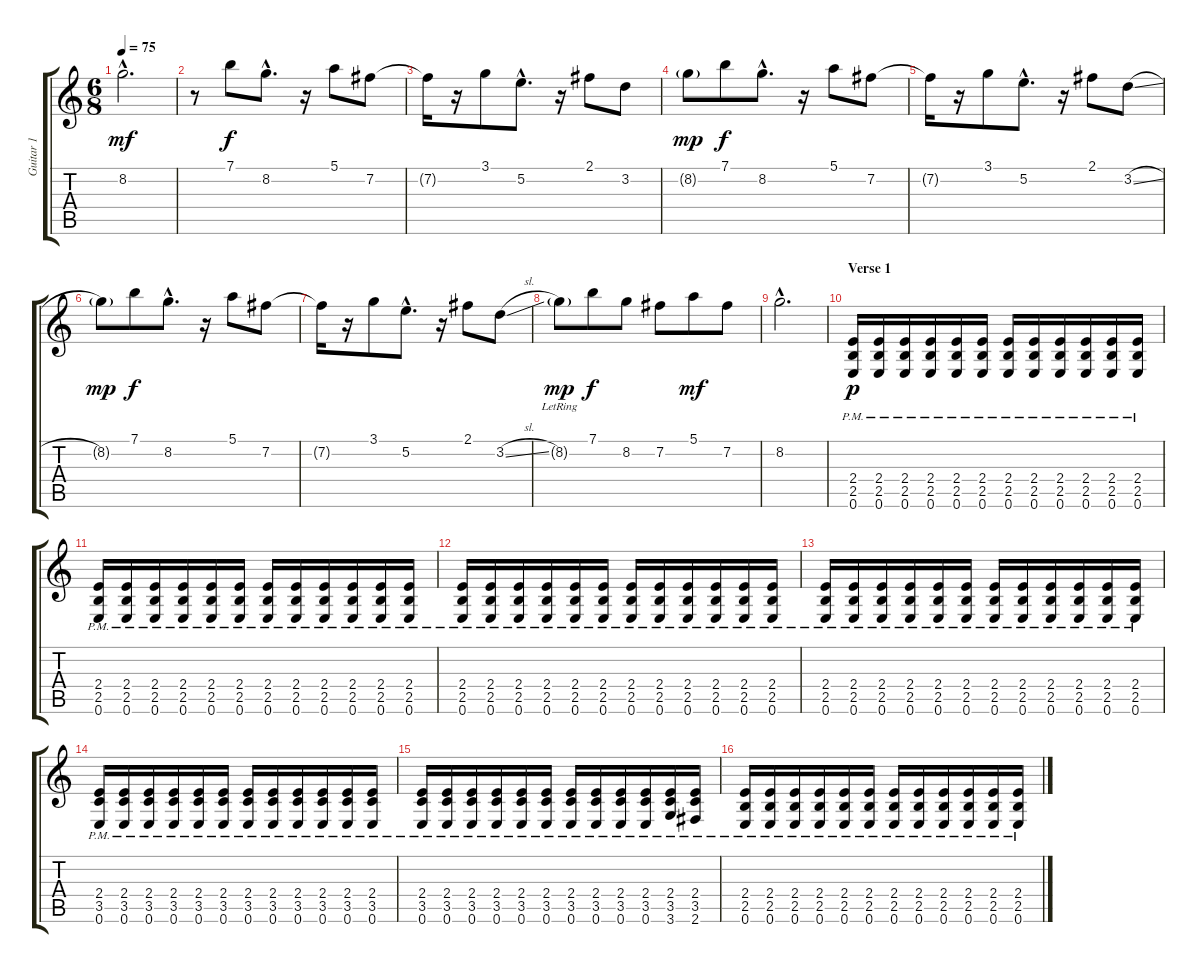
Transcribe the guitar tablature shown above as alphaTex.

\track ("Guitar 1" "Guitar 1") {instrument distortionguitar}
\staff {score tabs}
\tuning (E4 B3 G3 D3 A2 E2) {hide}
\ts (6 8)
\tempo 75
\clef g2
\ks c
8.2{hac}.2{d dy mf} |
r.8 7.1.8{dy f} 8.2{hac}.8{d} r.16 5.1.8 7.2.8 |
7.2{t}.16 r.16 3.1.8 5.2{hac}.8{d} r.16 2.1.8 3.2.8 |
8.2{g}.8{dy mp} 7.1.8{dy f} 8.2{hac}.8{d} r.16 5.1.8 7.2.8 |
7.2{t}.16 r.16 3.1.8 5.2{hac}.8{d} r.16 2.1.8 3.2{sl}.8 |
8.2{g}.8{dy mp} 7.1.8{dy f} 8.2{hac}.8{d} r.16 5.1.8 7.2.8 |
7.2{t}.16 r.16 3.1.8 5.2{hac}.8{d} r.16 2.1.8 3.2{sl}.8 |
8.2{g lr}.8{dy mp} 7.1.8{dy f} 8.2.8 7.2.8 5.1.8{dy mf} 7.2.8 |
8.2{hac}.2{d} |
\section ("" "Verse 1")
(2.4{pm} 2.5{pm} 0.6{pm}).16{dy p} (2.4{pm} 2.5{pm} 0.6{pm}).16 (2.4{pm} 2.5{pm} 0.6{pm}).16 (2.4{pm} 2.5{pm} 0.6{pm}).16 (2.4{pm} 2.5{pm} 0.6{pm}).16 (2.4{pm} 2.5{pm} 0.6{pm}).16 (2.4{pm} 2.5{pm} 0.6{pm}).16 (2.4{pm} 2.5{pm} 0.6{pm}).16 (2.4{pm} 2.5{pm} 0.6{pm}).16 (2.4{pm} 2.5{pm} 0.6{pm}).16 (2.4{pm} 2.5{pm} 0.6{pm}).16 (2.4{pm} 2.5{pm} 0.6{pm}).16 |
(2.4{pm} 2.5{pm} 0.6{pm}).16 (2.4{pm} 2.5{pm} 0.6{pm}).16 (2.4{pm} 2.5{pm} 0.6{pm}).16 (2.4{pm} 2.5{pm} 0.6{pm}).16 (2.4{pm} 2.5{pm} 0.6{pm}).16 (2.4{pm} 2.5{pm} 0.6{pm}).16 (2.4{pm} 2.5{pm} 0.6{pm}).16 (2.4{pm} 2.5{pm} 0.6{pm}).16 (2.4{pm} 2.5{pm} 0.6{pm}).16 (2.4{pm} 2.5{pm} 0.6{pm}).16 (2.4{pm} 2.5{pm} 0.6{pm}).16 (2.4{pm} 2.5{pm} 0.6{pm}).16 |
(2.4{pm} 2.5{pm} 0.6{pm}).16 (2.4{pm} 2.5{pm} 0.6{pm}).16 (2.4{pm} 2.5{pm} 0.6{pm}).16 (2.4{pm} 2.5{pm} 0.6{pm}).16 (2.4{pm} 2.5{pm} 0.6{pm}).16 (2.4{pm} 2.5{pm} 0.6{pm}).16 (2.4{pm} 2.5{pm} 0.6{pm}).16 (2.4{pm} 2.5{pm} 0.6{pm}).16 (2.4{pm} 2.5{pm} 0.6{pm}).16 (2.4{pm} 2.5{pm} 0.6{pm}).16 (2.4{pm} 2.5{pm} 0.6{pm}).16 (2.4{pm} 2.5{pm} 0.6{pm}).16 |
(2.4{pm} 2.5{pm} 0.6{pm}).16 (2.4{pm} 2.5{pm} 0.6{pm}).16 (2.4{pm} 2.5{pm} 0.6{pm}).16 (2.4{pm} 2.5{pm} 0.6{pm}).16 (2.4{pm} 2.5{pm} 0.6{pm}).16 (2.4{pm} 2.5{pm} 0.6{pm}).16 (2.4{pm} 2.5{pm} 0.6{pm}).16 (2.4{pm} 2.5{pm} 0.6{pm}).16 (2.4{pm} 2.5{pm} 0.6{pm}).16 (2.4{pm} 2.5{pm} 0.6{pm}).16 (2.4{pm} 2.5{pm} 0.6{pm}).16 (2.4{pm} 2.5{pm} 0.6{pm}).16 |
(2.4{pm} 3.5{pm} 0.6{pm}).16 (2.4{pm} 3.5{pm} 0.6{pm}).16 (2.4{pm} 3.5{pm} 0.6{pm}).16 (2.4{pm} 3.5{pm} 0.6{pm}).16 (2.4{pm} 3.5{pm} 0.6{pm}).16 (2.4{pm} 3.5{pm} 0.6{pm}).16 (2.4{pm} 3.5{pm} 0.6{pm}).16 (2.4{pm} 3.5{pm} 0.6{pm}).16 (2.4{pm} 3.5{pm} 0.6{pm}).16 (2.4{pm} 3.5{pm} 0.6{pm}).16 (2.4{pm} 3.5{pm} 0.6{pm}).16 (2.4{pm} 3.5{pm} 0.6{pm}).16 |
(2.4{pm} 3.5{pm} 0.6{pm}).16 (2.4{pm} 3.5{pm} 0.6{pm}).16 (2.4{pm} 3.5{pm} 0.6{pm}).16 (2.4{pm} 3.5{pm} 0.6{pm}).16 (2.4{pm} 3.5{pm} 0.6{pm}).16 (2.4{pm} 3.5{pm} 0.6{pm}).16 (2.4{pm} 3.5{pm} 0.6{pm}).16 (2.4{pm} 3.5{pm} 0.6{pm}).16 (2.4{pm} 3.5{pm} 0.6{pm}).16 (2.4{pm} 3.5{pm} 0.6{pm}).16 (2.4{pm} 3.5{pm} 3.6{pm}).16 (2.4{pm} 3.5{pm} 2.6{pm}).16 |
(2.4{pm} 2.5{pm} 0.6{pm}).16 (2.4{pm} 2.5{pm} 0.6{pm}).16 (2.4{pm} 2.5{pm} 0.6{pm}).16 (2.4{pm} 2.5{pm} 0.6{pm}).16 (2.4{pm} 2.5{pm} 0.6{pm}).16 (2.4{pm} 2.5{pm} 0.6{pm}).16 (2.4{pm} 2.5{pm} 0.6{pm}).16 (2.4{pm} 2.5{pm} 0.6{pm}).16 (2.4{pm} 2.5{pm} 0.6{pm}).16 (2.4{pm} 2.5{pm} 0.6{pm}).16 (2.4{pm} 2.5{pm} 0.6{pm}).16 (2.4{pm} 2.5{pm} 0.6{pm}).16
